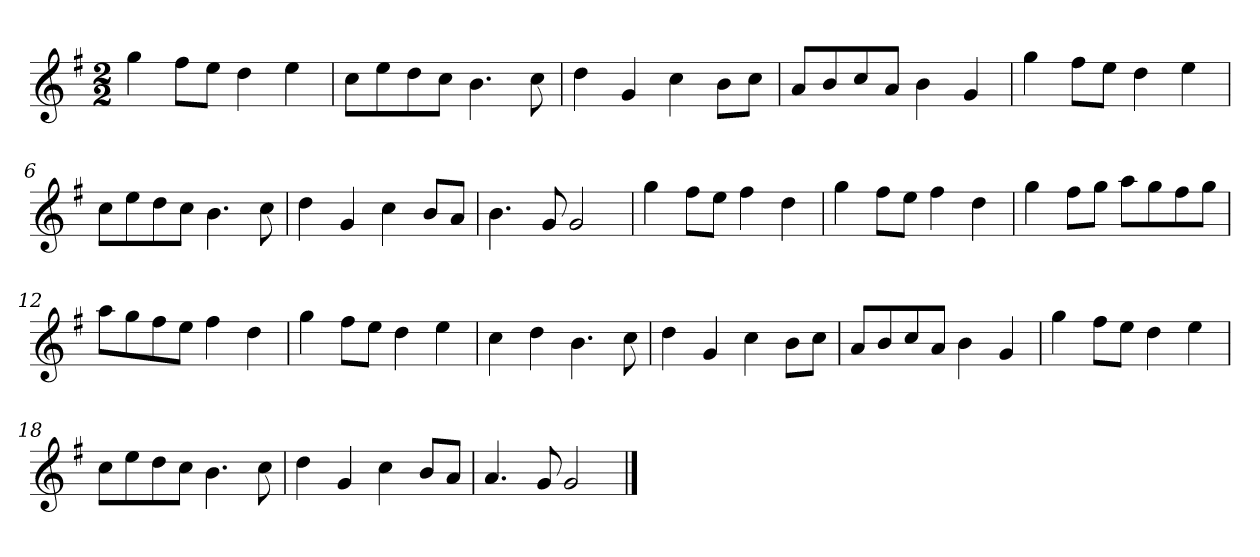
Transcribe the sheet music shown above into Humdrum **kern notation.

**kern
*part1
*staff1
*clefG2
*k[f#]
*G:
*M2/2
*MM120
=1
4gg
8ff#\L
8ee\J
4dd
4ee
=2
8cc\L
8ee\
8dd\
8cc\J
4.b
8cc
=3
4dd
4g
4cc
8b\L
8cc\J
=4
8a/L
8b/
8cc/
8a/J
4b
4g
=5
4gg
8ff#\L
8ee\J
4dd
4ee
=6
8cc\L
8ee\
8dd\
8cc\J
4.b
8cc
=7
4dd
4g
4cc
8b/L
8a/J
=8
4.b
8g
2g
=9
4gg
8ff#\L
8ee\J
4ff#
4dd
=10
4gg
8ff#\L
8ee\J
4ff#
4dd
=11
4gg
8ff#\L
8gg\J
8aa\L
8gg\
8ff#\
8gg\J
=12
8aa\L
8gg\
8ff#\
8ee\J
4ff#
4dd
=13
4gg
8ff#\L
8ee\J
4dd
4ee
=14
4cc
4dd
4.b
8cc
=15
4dd
4g
4cc
8b\L
8cc\J
=16
8a/L
8b/
8cc/
8a/J
4b
4g
=17
4gg
8ff#\L
8ee\J
4dd
4ee
=18
8cc\L
8ee\
8dd\
8cc\J
4.b
8cc
=19
4dd
4g
4cc
8b/L
8a/J
=20
4.a
8g
2g
==
*-
